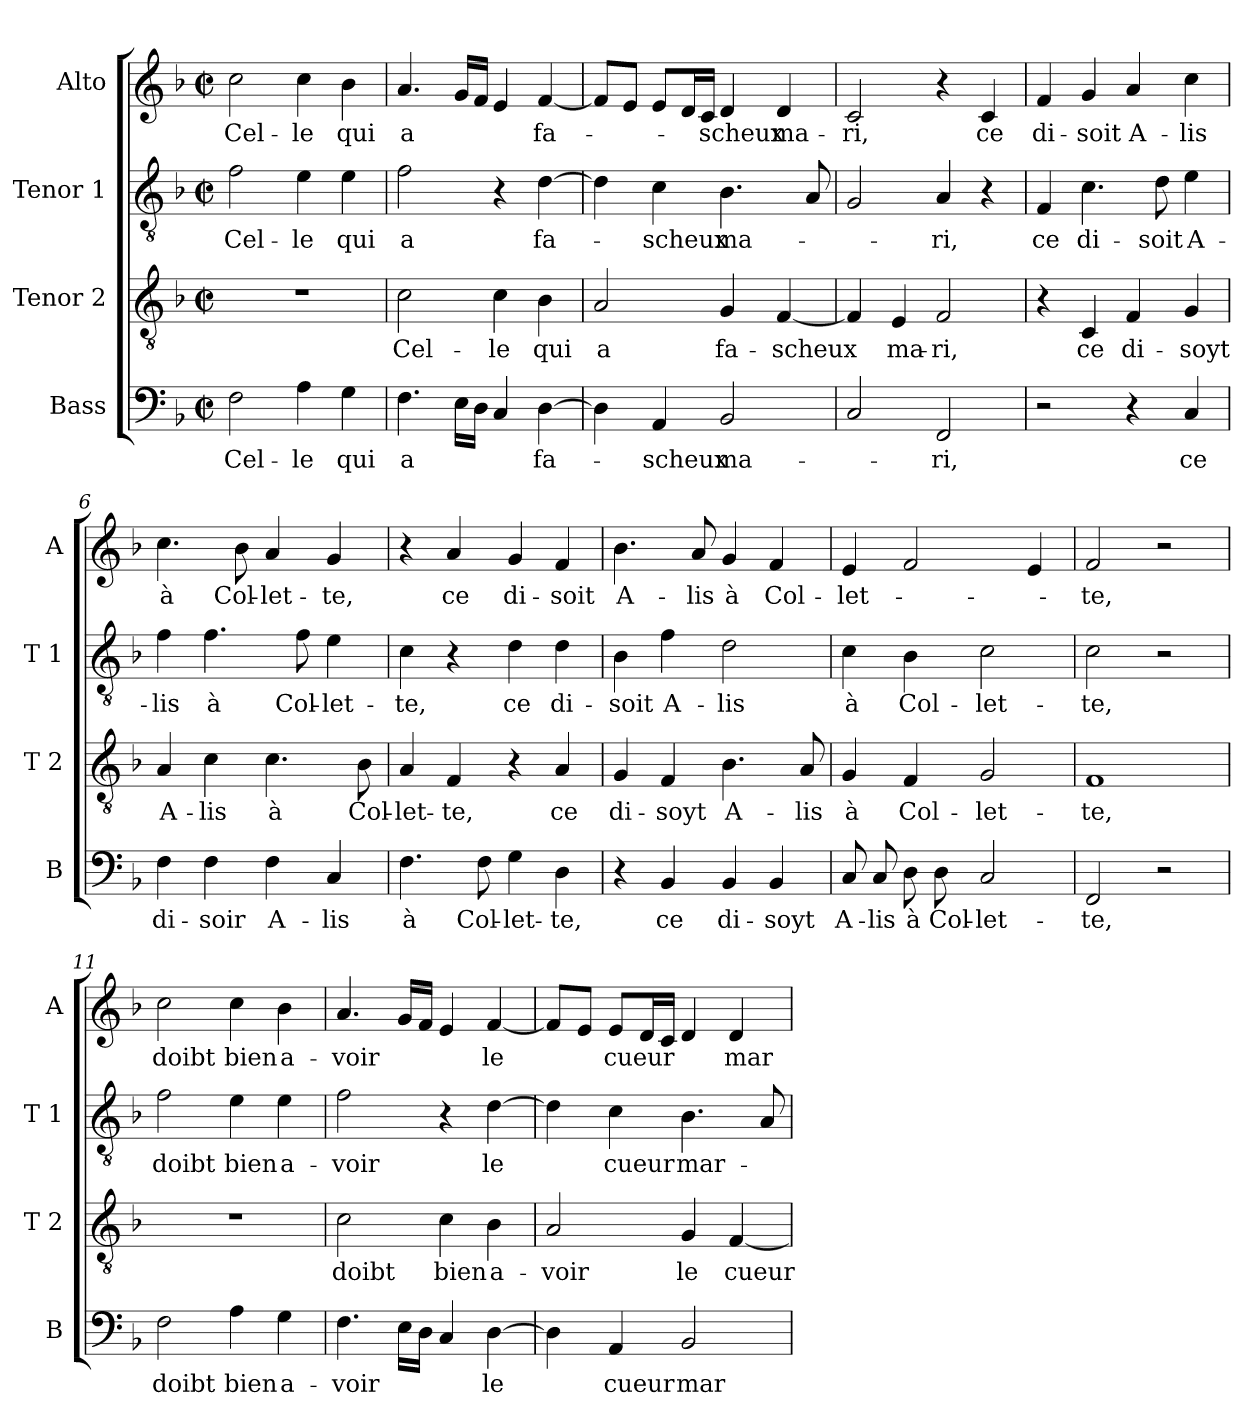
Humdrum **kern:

**kern	**text	**kern	**text	**kern	**text	**kern	**text
*part4	*part4	*part3	*part3	*part2	*part2	*part1	*part1
*staff4	*staff4	*staff3	*staff3	*staff2	*staff2	*staff1	*staff1
*I"Bass	*	*I"Tenor 2	*	*I"Tenor 1	*	*I"Alto	*
*I'B	*	*I'T 2	*	*I'T 1	*	*I'A	*
*clefF4	*	*clefGv2	*	*clefGv2	*	*clefG2	*
*k[b-]	*	*k[b-]	*	*k[b-]	*	*k[b-]	*
*F:	*	*F:	*	*F:	*	*F:	*
*M2/2	*	*M2/2	*	*M2/2	*	*M2/2	*
*met(c|)	*	*met(c|)	*	*met(c|)	*	*met(c|)	*
=1	=1	=1	=1	=1	=1	=1	=1
!	!LO:LY:b	!	!	!	!LO:LY:b	!	!LO:LY:b
2F\	Cel-	1r	.	2f\	Cel-	2cc\	Cel-
!	!LO:LY:b	!	!	!	!LO:LY:b	!	!LO:LY:b
4A\	-le	.	.	4e\	-le	4cc\	-le
!	!LO:LY:b	!	!	!	!LO:LY:b	!	!LO:LY:b
4G\	qui	.	.	4e\	qui	4b-\	qui
=2	=2	=2	=2	=2	=2	=2	=2
!	!LO:LY:b	!	!LO:LY:b	!	!LO:LY:b	!	!LO:LY:b
4.F\	a	2c\	Cel-	2f\	a	4.a/	a
16E\LL	.	.	.	.	.	16g/LL	.
16D\JJ	.	.	.	.	.	16f/JJ	.
!	!	!	!LO:LY:b	!	!	!	!
4C/	.	4c\	-le	4r	.	4e/	.
!	!LO:LY:b	!	!LO:LY:b	!	!LO:LY:b	!	!LO:LY:b
[4D\	fa-	4B-\	qui	[4d\	fa-	[4f/	fa-
=3	=3	=3	=3	=3	=3	=3	=3
!	!	!	!LO:LY:b	!	!	!	!
4D\]	.	2A/	a	4d\]	.	8f/L]	.
.	.	.	.	.	.	8e/J	.
!	!LO:LY:b	!	!	!	!LO:LY:b	!	!
4AA/	-scheux	.	.	4c\	-scheux	8e/L	.
.	.	.	.	.	.	16d/L	.
.	.	.	.	.	.	16c/JJ	.
!	!LO:LY:b	!	!LO:LY:b	!	!LO:LY:b	!	!LO:LY:b
2BB-/	ma-	4G/	fa-	4.B-\	ma-	4d/	-scheux
!	!	!	!LO:LY:b	!	!	!	!LO:LY:b
.	.	[4F/	-scheux	.	.	4d/	ma-
.	.	.	.	8A/	.	.	.
=4	=4	=4	=4	=4	=4	=4	=4
!	!	!	!	!	!	!	!LO:LY:b
2C/	.	4F/]	.	2G/	.	2c/	-ri,
!	!	!	!LO:LY:b	!	!	!	!
.	.	4E/	ma-	.	.	.	.
!	!LO:LY:b	!	!LO:LY:b	!	!LO:LY:b	!	!
2FF/	-ri,	2F/	-ri,	4A/	-ri,	4r	.
!	!	!	!	!	!	!	!LO:LY:b
.	.	.	.	4r	.	4c/	ce
!!LO:LB:g=z
=5	=5	=5	=5	=5	=5	=5	=5
!	!	!	!	!	!LO:LY:b	!	!LO:LY:b
2r	.	4r	.	4F/	ce	4f/	di-
!	!	!	!LO:LY:b	!	!LO:LY:b	!	!LO:LY:b
.	.	4C/	ce	4.c\	di-	4g/	-soit
!	!	!	!LO:LY:b	!	!	!	!LO:LY:b
4r	.	4F/	di-	.	.	4a/	A-
!	!	!	!	!	!LO:LY:b	!	!
.	.	.	.	8d\	-soit	.	.
!	!LO:LY:b	!	!LO:LY:b	!	!LO:LY:b	!	!LO:LY:b
4C/	ce	4G/	-soyt	4e\	A-	4cc\	-lis
=6	=6	=6	=6	=6	=6	=6	=6
!	!LO:LY:b	!	!LO:LY:b	!	!LO:LY:b	!	!LO:LY:b
4F\	di-	4A/	A-	4f\	-lis	4.cc\	à
!	!LO:LY:b	!	!LO:LY:b	!	!LO:LY:b	!	!
4F\	-soir	4c\	-lis	4.f\	à	.	.
!	!	!	!	!	!	!	!LO:LY:b
.	.	.	.	.	.	8b-\	Col-
!	!LO:LY:b	!	!LO:LY:b	!	!	!	!LO:LY:b
4F\	A-	4.c\	à	.	.	4a/	-let-
!	!	!	!	!	!LO:LY:b	!	!
.	.	.	.	8f\	Col-	.	.
!	!LO:LY:b	!	!	!	!LO:LY:b	!	!LO:LY:b
4C/	-lis	.	.	4e\	-let-	4g/	-te,
!	!	!	!LO:LY:b	!	!	!	!
.	.	8B-\	Col-	.	.	.	.
=7	=7	=7	=7	=7	=7	=7	=7
!	!LO:LY:b	!	!LO:LY:b	!	!LO:LY:b	!	!
4.F\	à	4A/	-let-	4c\	-te,	4r	.
!	!	!	!LO:LY:b	!	!	!	!LO:LY:b
.	.	4F/	-te,	4r	.	4a/	ce
!	!LO:LY:b	!	!	!	!	!	!
8F\	Col-	.	.	.	.	.	.
!	!LO:LY:b	!	!	!	!LO:LY:b	!	!LO:LY:b
4G\	-let-	4r	.	4d\	ce	4g/	di-
!	!LO:LY:b	!	!LO:LY:b	!	!LO:LY:b	!	!LO:LY:b
4D\	-te,	4A/	ce	4d\	di-	4f/	-soit
=8	=8	=8	=8	=8	=8	=8	=8
!	!	!	!LO:LY:b	!	!LO:LY:b	!	!LO:LY:b
4r	.	4G/	di-	4B-\	-soit	4.b-\	A-
!	!LO:LY:b	!	!LO:LY:b	!	!LO:LY:b	!	!
4BB-/	ce	4F/	-soyt	4f\	A-	.	.
!	!	!	!	!	!	!	!LO:LY:b
.	.	.	.	.	.	8a/	-lis
!	!LO:LY:b	!	!LO:LY:b	!	!LO:LY:b	!	!LO:LY:b
4BB-/	di-	4.B-\	A-	2d\	-lis	4g/	à
!	!LO:LY:b	!	!	!	!	!	!LO:LY:b
4BB-/	-soyt	.	.	.	.	4f/	Col-
!	!	!	!LO:LY:b	!	!	!	!
.	.	8A/	-lis	.	.	.	.
=9	=9	=9	=9	=9	=9	=9	=9
!	!LO:LY:b	!	!LO:LY:b	!	!LO:LY:b	!	!LO:LY:b
8C/	A-	4G/	à	4c\	à	4e/	-let-
!	!LO:LY:b	!	!	!	!	!	!
8C/	-lis	.	.	.	.	.	.
!	!LO:LY:b	!	!LO:LY:b	!	!LO:LY:b	!	!
8D\	à	4F/	Col-	4B-\	Col-	2f/	.
!	!LO:LY:b	!	!	!	!	!	!
8D\	Col-	.	.	.	.	.	.
!	!LO:LY:b	!	!LO:LY:b	!	!LO:LY:b	!	!
2C/	-let-	2G/	-let-	2c\	-let-	.	.
.	.	.	.	.	.	4e/	.
!!LO:PB:g=z
=10	=10	=10	=10	=10	=10	=10	=10
!	!LO:LY:b	!	!LO:LY:b	!	!LO:LY:b	!	!LO:LY:b
2FF/	-te,	1F	-te,	2c\	-te,	2f/	-te,
2r	.	.	.	2r	.	2r	.
=11	=11	=11	=11	=11	=11	=11	=11
!	!LO:LY:b	!	!	!	!LO:LY:b	!	!LO:LY:b
2F\	doibt	1r	.	2f\	doibt	2cc\	doibt
!	!LO:LY:b	!	!	!	!LO:LY:b	!	!LO:LY:b
4A\	bien	.	.	4e\	bien	4cc\	bien
!	!LO:LY:b	!	!	!	!LO:LY:b	!	!LO:LY:b
4G\	a-	.	.	4e\	a-	4b-\	a-
=12	=12	=12	=12	=12	=12	=12	=12
!	!LO:LY:b	!	!LO:LY:b	!	!LO:LY:b	!	!LO:LY:b
4.F\	-voir	2c\	doibt	2f\	-voir	4.a/	-voir
16E\LL	.	.	.	.	.	16g/LL	.
16D\JJ	.	.	.	.	.	16f/JJ	.
!	!	!	!LO:LY:b	!	!	!	!
4C/	.	4c\	bien	4r	.	4e/	.
!	!LO:LY:b	!	!LO:LY:b	!	!LO:LY:b	!	!LO:LY:b
[4D\	le	4B-\	a-	[4d\	le	[4f/	le
=13	=13	=13	=13	=13	=13	=13	=13
!	!	!	!LO:LY:b	!	!	!	!
4D\]	.	2A/	-voir	4d\]	.	8f/L]	.
.	.	.	.	.	.	8e/J	.
!	!LO:LY:b	!	!	!	!LO:LY:b	!	!LO:LY:b
4AA/	cueur	.	.	4c\	cueur	8e/L	cueur
.	.	.	.	.	.	16d/L	.
.	.	.	.	.	.	16c/JJ	.
!	!LO:LY:b	!	!LO:LY:b	!	!LO:LY:b	!	!
2BB-/	mar-	4G/	le	4.B-\	mar-	4d/	.
!	!	!	!LO:LY:b	!	!	!	!LO:LY:b
.	.	[4F/	cueur	.	.	4d/	mar-
.	.	.	.	8A/	.	.	.
=	=	=	=	=	=	=	=
*-	*-	*-	*-	*-	*-	*-	*-
